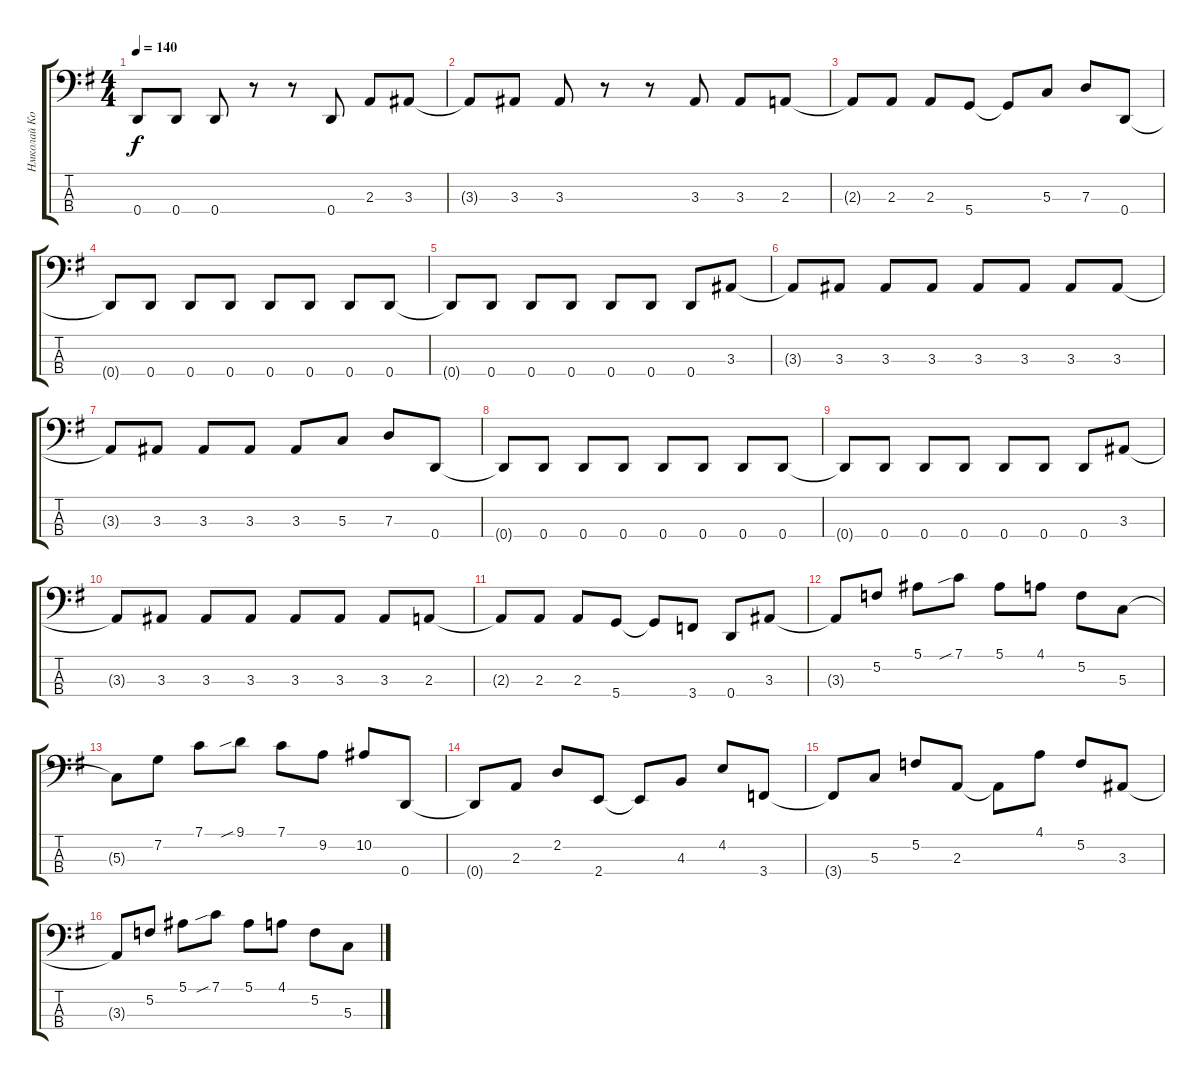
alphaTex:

\track ("Нмколай Коршунов" "Нмколай Ко") {instrument electricbassfinger}
\staff {score tabs}
\tuning (F2 C2 G1 D1) {hide}
\ts (4 4)
\tempo 140
\clef f4
\ks g
0.4{t}.8{dy f} 0.4.8 0.4.8 r.8 r.8 0.4.8 2.3.8 3.3.8 |
3.3{t}.8 3.3.8 3.3.8 r.8 r.8 3.3.8 3.3.8 2.3.8 |
2.3{t}.8 2.3.8 2.3.8 5.4.8 5.4{t}.8 5.3.8 7.3.8 0.4.8 |
0.4{t}.8 0.4.8 0.4.8 0.4.8 0.4.8 0.4.8 0.4.8 0.4.8 |
0.4{t}.8 0.4.8 0.4.8 0.4.8 0.4.8 0.4.8 0.4.8 3.3.8 |
3.3{t}.8 3.3.8 3.3.8 3.3.8 3.3.8 3.3.8 3.3.8 3.3.8 |
3.3{t}.8 3.3.8 3.3.8 3.3.8 3.3.8 5.3.8 7.3.8 0.4.8 |
0.4{t}.8 0.4.8 0.4.8 0.4.8 0.4.8 0.4.8 0.4.8 0.4.8 |
0.4{t}.8 0.4.8 0.4.8 0.4.8 0.4.8 0.4.8 0.4.8 3.3.8 |
3.3{t}.8 3.3.8 3.3.8 3.3.8 3.3.8 3.3.8 3.3.8 2.3.8 |
2.3{t}.8 2.3.8 2.3.8 5.4.8 5.4{t}.8 3.4.8 0.4.8 3.3.8 |
3.3{t}.8 5.2.8 5.1.8 7.1{sib}.8 5.1.8 4.1.8 5.2.8 5.3.8 |
5.3{t}.8 7.2.8 7.1.8 9.1{sib}.8 7.1.8 9.2.8 10.2.8 0.4.8 |
0.4{t}.8 2.3.8 2.2.8 2.4.8 2.4{t}.8 4.3.8 4.2.8 3.4.8 |
3.4{t}.8 5.3.8 5.2.8 2.3.8 2.3{t}.8 4.1.8 5.2.8 3.3.8 |
3.3{t}.8 5.2.8 5.1.8 7.1{sib}.8 5.1.8 4.1.8 5.2.8 5.3.8
